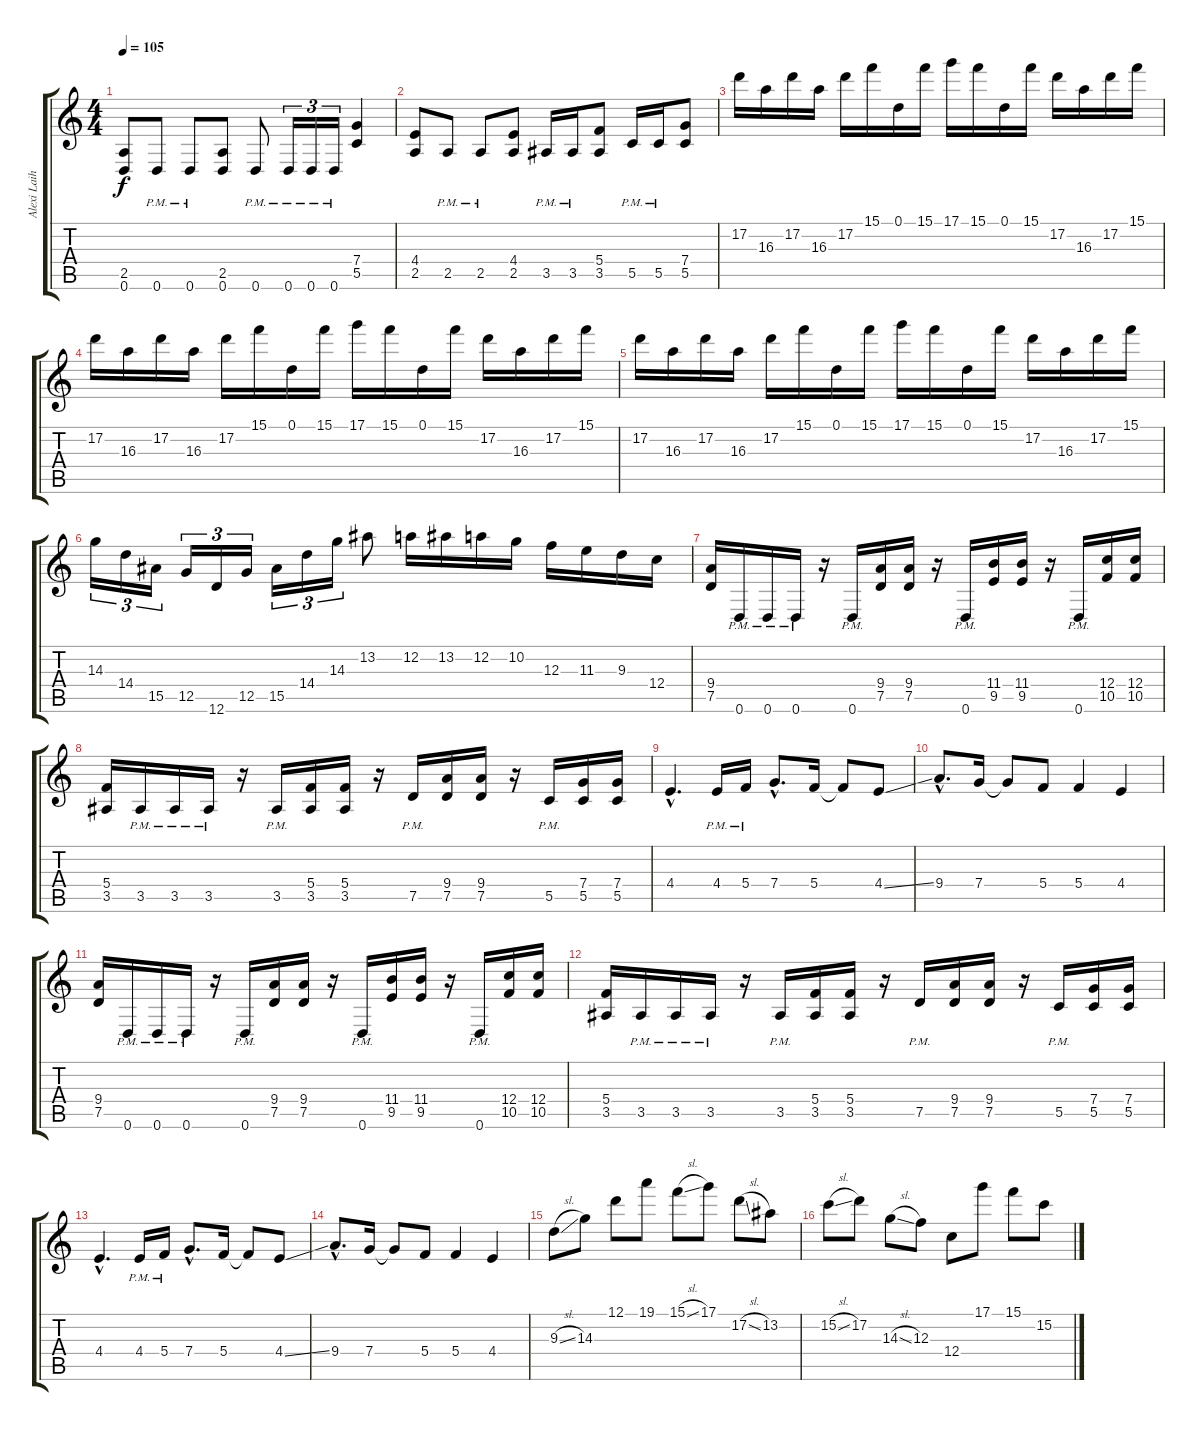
\track ("Alexi Laiho" "Alexi Laih") {instrument distortionguitar}
\staff {score tabs}
\tuning (D4 A3 F3 C3 G2 D2) {hide}
\ts (4 4)
\tempo 105
\clef g2
\ks c
(2.5 0.6).8{dy f} 0.6{pm}.8 0.6{pm}.8 (2.5 0.6).8 0.6{pm}.8 0.6{pm}.16{tu (3 2)} 0.6{pm}.16{tu (3 2)} 0.6{pm}.16{tu (3 2)} (7.4 5.5).4 |
(4.4 2.5).8 2.5{pm}.8 2.5{pm}.8 (4.4 2.5).8 3.5{pm}.16 3.5{pm}.16 (5.4 3.5).8 5.5{pm}.16 5.5{pm}.16 (7.4 5.5).8 |
17.2.16 16.3.16 17.2.16 16.3.16 17.2.16 15.1.16 0.1.16 15.1.16 17.1.16 15.1.16 0.1.16 15.1.16 17.2.16 16.3.16 17.2.16 15.1.16 |
17.2.16 16.3.16 17.2.16 16.3.16 17.2.16 15.1.16 0.1.16 15.1.16 17.1.16 15.1.16 0.1.16 15.1.16 17.2.16 16.3.16 17.2.16 15.1.16 |
17.2.16 16.3.16 17.2.16 16.3.16 17.2.16 15.1.16 0.1.16 15.1.16 17.1.16 15.1.16 0.1.16 15.1.16 17.2.16 16.3.16 17.2.16 15.1.16 |
14.3.16{tu (3 2)} 14.4.16{tu (3 2)} 15.5.16{tu (3 2)} 12.5.16{tu (3 2)} 12.6.16{tu (3 2)} 12.5.16{tu (3 2)} 15.5.16{tu (3 2)} 14.4.16{tu (3 2)} 14.3.16{tu (3 2)} 13.2.8 12.2.16 13.2.16 12.2.16 10.2.16 12.3.16 11.3.16 9.3.16 12.4.16 |
(9.4 7.5).16 0.6{pm}.16 0.6{pm}.16 0.6{pm}.16 r.16 0.6{pm}.16 (9.4 7.5).16 (9.4 7.5).16 r.16 0.6{pm}.16 (11.4 9.5).16 (11.4 9.5).16 r.16 0.6{pm}.16 (12.4 10.5).16 (12.4 10.5).16 |
(5.4 3.5).16 3.5{pm}.16 3.5{pm}.16 3.5{pm}.16 r.16 3.5{pm}.16 (5.4 3.5).16 (5.4 3.5).16 r.16 7.5{pm}.16 (9.4 7.5).16 (9.4 7.5).16 r.16 5.5{pm}.16 (7.4 5.5).16 (7.4 5.5).16 |
4.4{hac}.4{d} 4.4{pm}.16 5.4{pm}.16 7.4{hac}.8{d} 5.4.16 5.4{t}.8 4.4{ss}.8 |
9.4{hac}.8{d} 7.4.16 7.4{t}.8 5.4.8 5.4.4 4.4.4 |
(9.4 7.5).16 0.6{pm}.16 0.6{pm}.16 0.6{pm}.16 r.16 0.6{pm}.16 (9.4 7.5).16 (9.4 7.5).16 r.16 0.6{pm}.16 (11.4 9.5).16 (11.4 9.5).16 r.16 0.6{pm}.16 (12.4 10.5).16 (12.4 10.5).16 |
(5.4 3.5).16 3.5{pm}.16 3.5{pm}.16 3.5{pm}.16 r.16 3.5{pm}.16 (5.4 3.5).16 (5.4 3.5).16 r.16 7.5{pm}.16 (9.4 7.5).16 (9.4 7.5).16 r.16 5.5{pm}.16 (7.4 5.5).16 (7.4 5.5).16 |
4.4{hac}.4{d} 4.4{pm}.16 5.4{pm}.16 7.4{hac}.8{d} 5.4.16 5.4{t}.8 4.4{ss}.8 |
9.4{hac}.8{d} 7.4.16 7.4{t}.8 5.4.8 5.4.4 4.4.4 |
9.3{sl}.8 14.3.8 12.1.8 19.1.8 15.1{sl}.8 17.1.8 17.2{sl}.8 13.2.8 |
15.2{sl}.8 17.2.8 14.3{sl}.8 12.3.8 12.4.8 17.1.8 15.1.8 15.2.8
